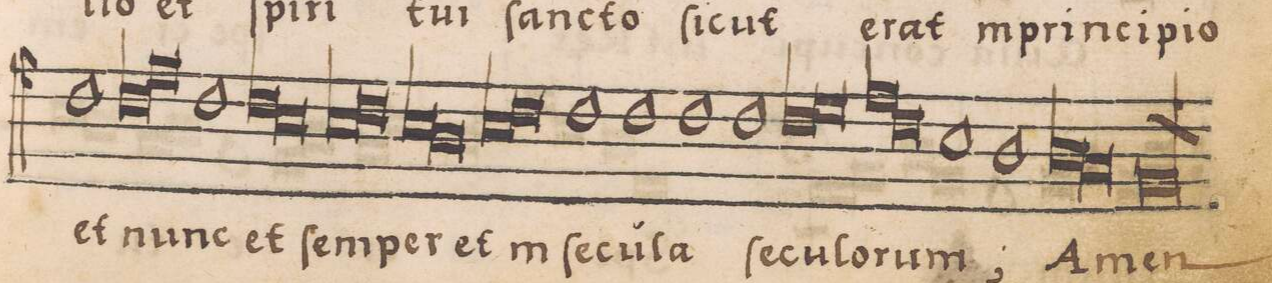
**kern	**text	**text
*I"TENOR	*	*
*clefC5	*	*
*k[]	*	*
*met(C|)	*	*
*M2/1	*	*
1A	et	.
=128-	=128-	=128-
*lig	*	*
1A	nunc	.
1c	.	.
*Xlig	*	*
=129-	=129-	=129-
1A	et	.
*lig	*	*
1A	ſem-	.
=130-	=130-	=130-
1G	.	.
*Xlig	*	*
*lig	*	*
1G	-per	.
=131-	=131-	=131-
1A	.	.
*Xlig	*	*
1G	et	.
=132-	=132-	=132-
1F	.	.
*lig	*	*
1G	in	.
=133-	=133-	=133-
1A	.	.
*Xlig	*	*
1A	ſe-	.
=134-	=134-	=134-
1A	-cu-	.
1A	-la	.
=135-	=135-	=135-
1A	ſe-	.
*lig	*	*
1A	-cu-	.
=136-	=136-	=136-
1B	.	.
*Xlig	*	*
*lig	*	*
1c	-lo-	.
=137-	=137-	=137-
1A	.	.
*Xlig	*	*
1G	-rum	.
=138-	=138-	=138-
1F	;	.
*lig	*	*
1F	A-	.
=139-	=139-	=139-
1E	.	.
*Xlig	*	*
1D;l	-men	.
==	==	==
*-	*-	*-
